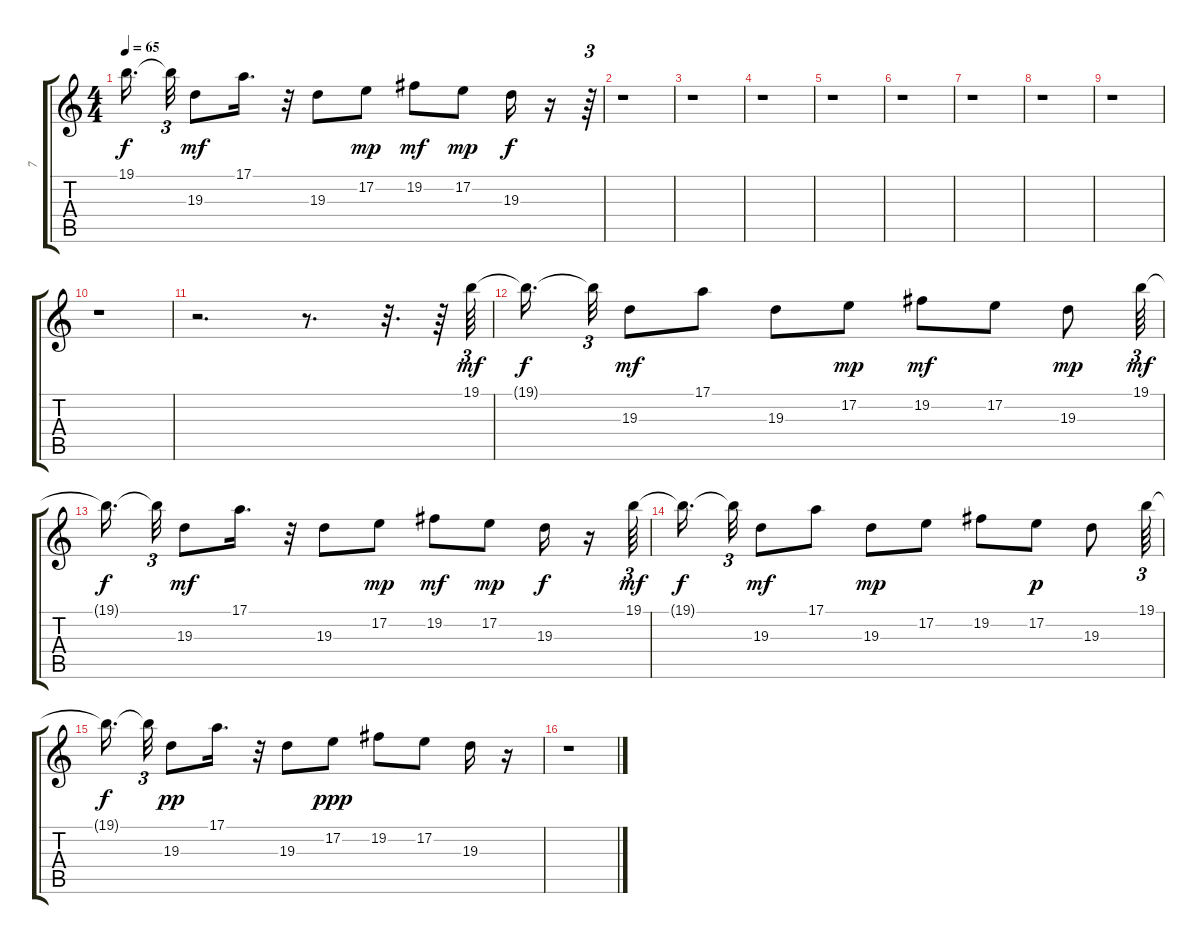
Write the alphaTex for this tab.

\track ("7" "7") {instrument brightacousticpiano}
\staff {score tabs}
\tuning (E4 B3 G3 D3 A2 E2) {hide}
\ts (4 4)
\tempo 65
\clef g2
\ks c
19.1{t}.16{d dy f beam splitsecondary} 19.1{t}.32{tu (3 2)} 19.3.8{dy mf} 17.1.16{d} r.32 19.3.8 17.2.8{dy mp} 19.2.8{dy mf} 17.2.8{dy mp} 19.3.16{dy f} r.16 r.64{tu (3 2)} |
r.1 |
r.1 |
r.1 |
r.1 |
r.1 |
r.1 |
r.1 |
r.1 |
r.1 |
r.2{d} r.8{d} r.32{d} r.64 19.1.64{tu (3 2) dy mf} |
19.1{t}.16{d dy f beam splitsecondary} 19.1{t}.32{tu (3 2)} 19.3.8{dy mf} 17.1.8 19.3.8 17.2.8{dy mp} 19.2.8{dy mf} 17.2.8 19.3.8{dy mp} 19.1.64{tu (3 2) dy mf} |
19.1{t}.16{d dy f beam splitsecondary} 19.1{t}.32{tu (3 2)} 19.3.8{dy mf} 17.1.16{d} r.32 19.3.8 17.2.8{dy mp} 19.2.8{dy mf} 17.2.8{dy mp} 19.3.16{dy f} r.16 19.1.64{tu (3 2) dy mf} |
19.1{t}.16{d dy f beam splitsecondary} 19.1{t}.32{tu (3 2)} 19.3.8{dy mf} 17.1.8 19.3.8{dy mp} 17.2.8 19.2.8 17.2.8{dy p} 19.3.8 19.1.64{tu (3 2)} |
19.1{t}.16{d dy f beam splitsecondary} 19.1{t}.32{tu (3 2)} 19.3.8{dy pp} 17.1.16{d} r.32 19.3.8 17.2.8{dy ppp} 19.2.8 17.2.8 19.3.16 r.16 |
r.1
